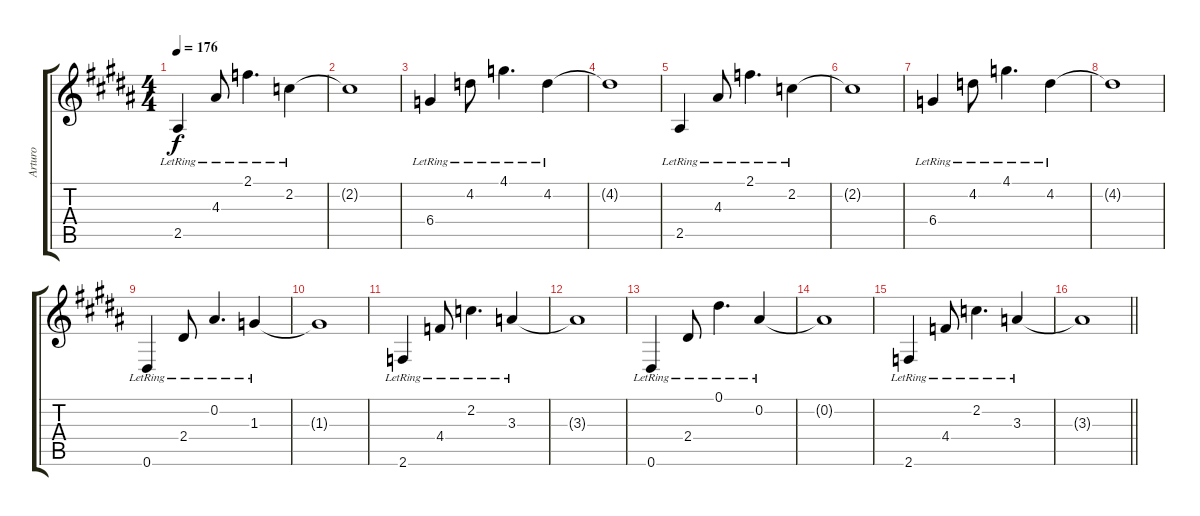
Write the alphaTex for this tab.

\track ("Arturo" "Arturo") {instrument distortionguitar}
\staff {score tabs}
\tuning (Eb4 Bb3 Gb3 Db3 Ab2 Eb2) {hide}
\ts (4 4)
\tempo 176
\clef g2
\ks b
2.5{lr}.4{dy f} 4.3{lr}.8 2.1{lr}.4{d} 2.2{lr}.4 |
2.2{t}.1 |
6.4{lr}.4 4.2{lr}.8 4.1{lr}.4{d} 4.2{lr}.4 |
4.2{t}.1 |
2.5{lr}.4 4.3{lr}.8 2.1{lr}.4{d} 2.2{lr}.4 |
2.2{t}.1 |
6.4{lr}.4 4.2{lr}.8 4.1{lr}.4{d} 4.2{lr}.4 |
4.2{t}.1 |
0.6{lr}.4 2.4{lr}.8 0.2{lr}.4{d} 1.3{lr}.4 |
1.3{t}.1 |
2.6{lr}.4 4.4{lr}.8 2.2{lr}.4{d} 3.3{lr}.4 |
3.3{t}.1 |
0.6{lr}.4 2.4{lr}.8 0.1{lr}.4{d} 0.2{lr}.4 |
0.2{t}.1 |
2.6{lr}.4 4.4{lr}.8 2.2{lr}.4{d} 3.3{lr}.4 |
\barLineRight lightlight
3.3{t}.1
